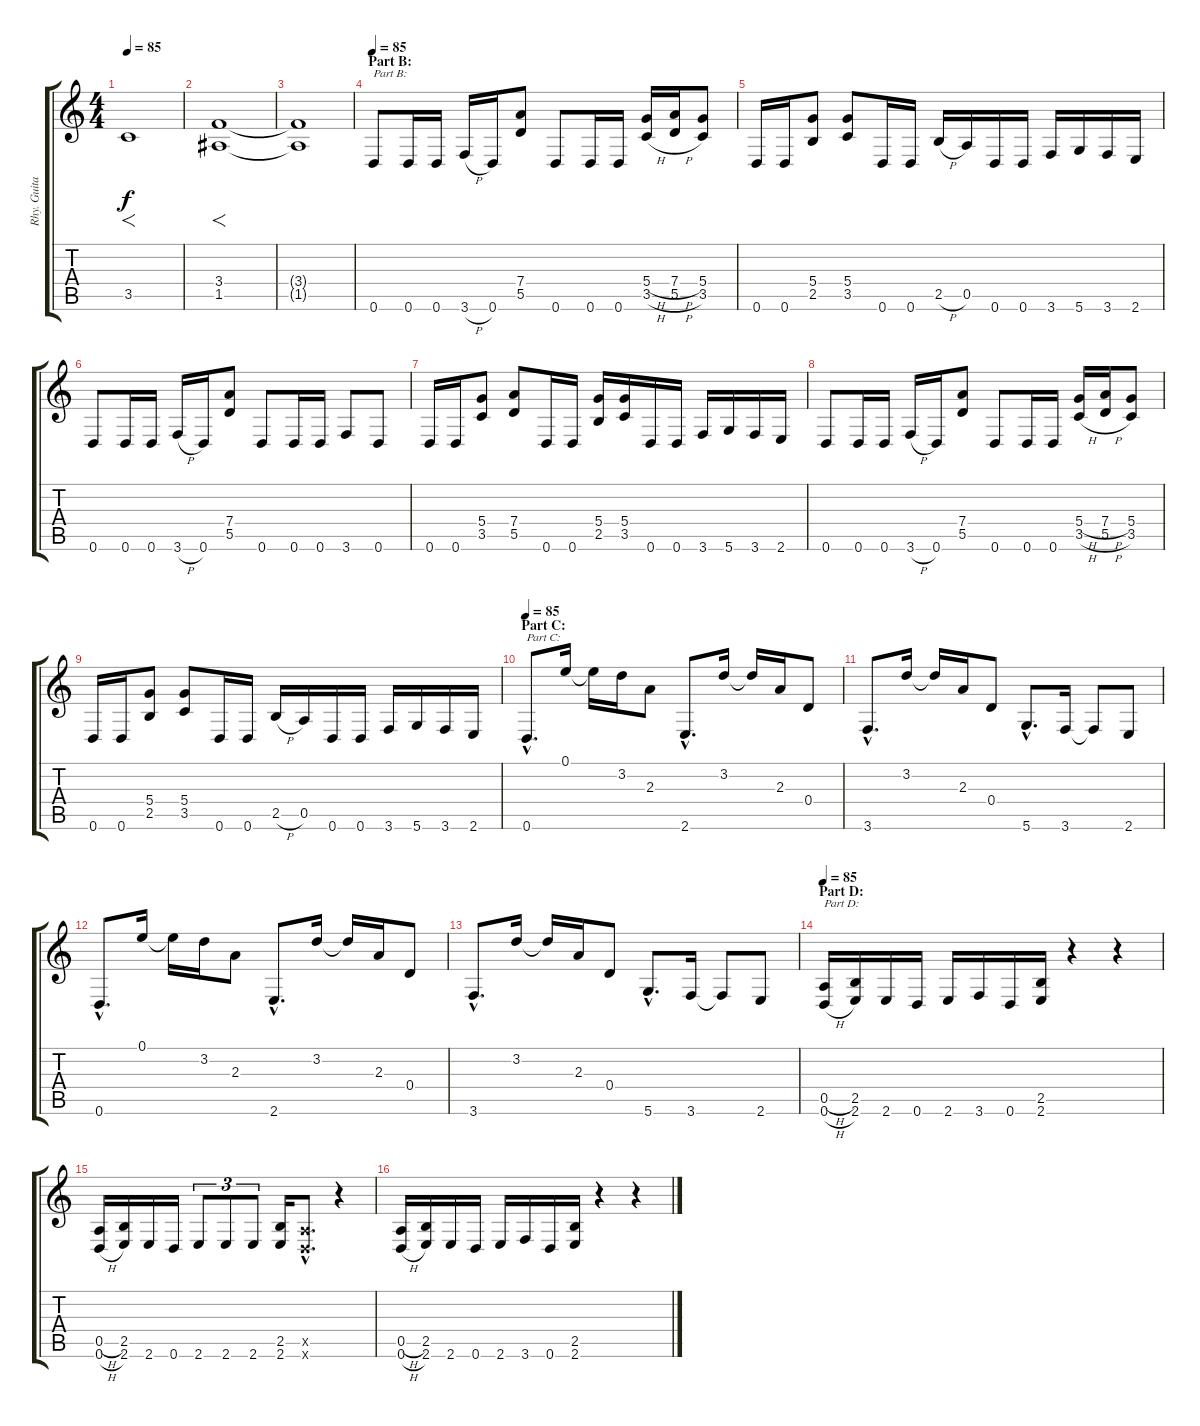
\track ("Rhy. Guitar 2" "Rhy. Guita") {instrument overdrivenguitar}
\staff {score tabs}
\tuning (E4 B3 G3 D3 A2 D2) {hide}
\ts (4 4)
\tempo 85
\clef g2
\ks c
3.5.1{f dy f} |
(3.4 1.5).1{f} |
(3.4{t} 1.5{t}).1 |
\section ("" "Part B:")
\tempo 85
0.6.8{txt "Part B:"} 0.6.16 0.6.16 3.6{h}.16 0.6.16 (7.4 5.5).8 0.6.8 0.6.16 0.6.16 (5.4{h} 3.5{h}).16 (7.4{h} 5.5{h}).16 (5.4 3.5).8 |
0.6.16 0.6.16 (5.4 2.5).8 (5.4 3.5).8 0.6.16 0.6.16 2.5{h}.16 0.5.16 0.6.16 0.6.16 3.6.16 5.6.16 3.6.16 2.6.16 |
0.6.8 0.6.16 0.6.16 3.6{h}.16 0.6.16 (7.4 5.5).8 0.6.8 0.6.16 0.6.16 3.6.8 0.6.8 |
0.6.16 0.6.16 (5.4 3.5).8 (7.4 5.5).8 0.6.16 0.6.16 (5.4 2.5).16 (5.4 3.5).16 0.6.16 0.6.16 3.6.16 5.6.16 3.6.16 2.6.16 |
0.6.8 0.6.16 0.6.16 3.6{h}.16 0.6.16 (7.4 5.5).8 0.6.8 0.6.16 0.6.16 (5.4{h} 3.5{h}).16 (7.4{h} 5.5{h}).16 (5.4 3.5).8 |
0.6.16 0.6.16 (5.4 2.5).8 (5.4 3.5).8 0.6.16 0.6.16 2.5{h}.16 0.5.16 0.6.16 0.6.16 3.6.16 5.6.16 3.6.16 2.6.16 |
\section ("" "Part C:")
\tempo 85
0.6{hac}.8{d txt "Part C:"} 0.1.16 0.1{t}.16 3.2.16 2.3.8 2.6{hac}.8{d} 3.2.16 3.2{t}.16 2.3.16 0.4.8 |
3.6{hac}.8{d} 3.2.16 3.2{t}.16 2.3.16 0.4.8 5.6{hac}.8{d} 3.6.16 3.6{t}.8 2.6.8 |
0.6{hac}.8{d} 0.1.16 0.1{t}.16 3.2.16 2.3.8 2.6{hac}.8{d} 3.2.16 3.2{t}.16 2.3.16 0.4.8 |
3.6{hac}.8{d} 3.2.16 3.2{t}.16 2.3.16 0.4.8 5.6{hac}.8{d} 3.6.16 3.6{t}.8 2.6.8 |
\section ("" "Part D:")
\tempo 85
(0.5{h} 0.6{h}).16{txt "Part D:"} (2.5 2.6).16 2.6.16 0.6.16 2.6.16 3.6.16 0.6.16 (2.5 2.6).16 r.4 r.4 |
(0.5{h} 0.6{h}).16 (2.5 2.6).16 2.6.16 0.6.16 2.6.8{tu (3 2)} 2.6.8{tu (3 2)} 2.6.8{tu (3 2)} (2.5 2.6).16 (0.5{hac x} 0.6{hac x}).8{d} r.4 |
(0.5{h} 0.6{h}).16 (2.5 2.6).16 2.6.16 0.6.16 2.6.16 3.6.16 0.6.16 (2.5 2.6).16 r.4 r.4
